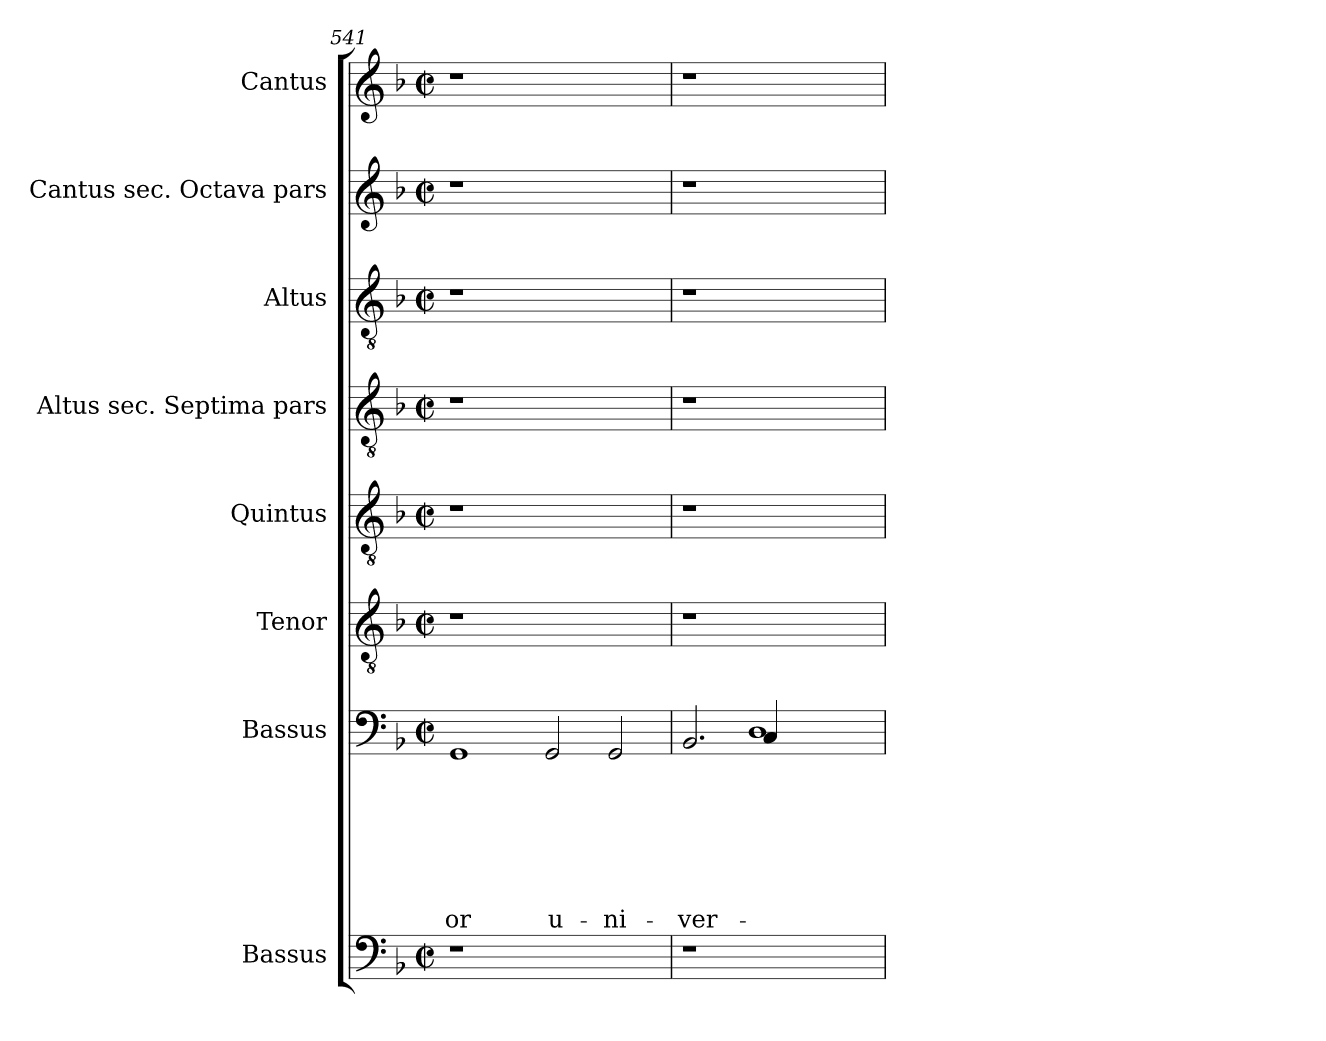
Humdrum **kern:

**kern	**kern	**text	**text	**text	**text	**text	**text	**text	**kern	**kern	**kern	**kern	**kern	**kern
*part8	*part7	*part7	*part7	*part7	*part7	*part7	*part7	*part7	*part6	*part5	*part4	*part3	*part2	*part1
*staff8	*staff7	*staff7	*staff7	*staff7	*staff7	*staff7	*staff7	*staff7	*staff6	*staff5	*staff4	*staff3	*staff2	*staff1
*I"Bassus	*I"Bassus	*	*	*	*	*	*	*	*I"Tenor	*I"Quintus	*I"Altus sec. Septima pars	*I"Altus	*I"Cantus sec. Octava pars	*I"Cantus
*	*I'Bassus	*	*	*	*	*	*	*	*I'Tenor	*I'Quintus	*	*I'Altus	*	*I'Cantus
*clefF4	*clefF4	*	*	*	*	*	*	*	*clefGv2	*clefGv2	*clefGv2	*clefGv2	*clefG2	*clefG2
*k[b-]	*k[b-]	*	*	*	*	*	*	*	*k[b-]	*k[b-]	*k[b-]	*k[b-]	*k[b-]	*k[b-]
*F:	*F:	*	*	*	*	*	*	*	*F:	*F:	*F:	*F:	*F:	*F:
*M2/2	*M2/2	*	*	*	*	*	*	*	*M2/2	*M2/2	*M2/2	*M2/2	*M2/2	*M2/2
*met(c|)	*met(c|)	*	*	*	*	*	*	*	*met(c|)	*met(c|)	*met(c|)	*met(c|)	*met(c|)	*met(c|)
=541	=541	=541	=541	=541	=541	=541	=541	=541	=541	=541	=541	=541	=541	=541
!	!	!	!	!	!	!	!	!LO:LY:b	!	!	!	!	!	!
1r	1GG	.	.	.	.	.	.	-or	1r	1r	1r	1r	1r	1r
!	!	!	!	!	!	!	!	!LO:LY:b	!	!	!	!	!	!
1ryy	2GG/	.	.	.	.	.	.	u-	1ryy	1ryy	1ryy	1ryy	1ryy	1ryy
!	!	!	!	!	!	!	!	!LO:LY:b	!	!	!	!	!	!
.	2GG/	.	.	.	.	.	.	-ni-	.	.	.	.	.	.
=542	=542	=542	=542	=542	=542	=542	=542	=542	=542	=542	=542	=542	=542	=542
!	!	!	!	!	!	!	!	!LO:LY:b	!	!	!	!	!	!
*	*^	*	*	*	*	*	*	*	*	*	*	*	*	*
1r	2.BB-/	2.ryy	.	.	.	.	.	.	-ver-	1r	1r	1r	1r	1r	1r
.	4C/	1D	.	.	.	.	.	.	.	.	.	.	.	.	.
2.ryy	2.ryy	.	.	.	.	.	.	.	.	2.ryy	2.ryy	2.ryy	2.ryy	2.ryy	2.ryy
*	*v	*v	*	*	*	*	*	*	*	*	*	*	*	*	*
=	=	=	=	=	=	=	=	=	=	=	=	=	=	=
*-	*-	*-	*-	*-	*-	*-	*-	*-	*-	*-	*-	*-	*-	*-
